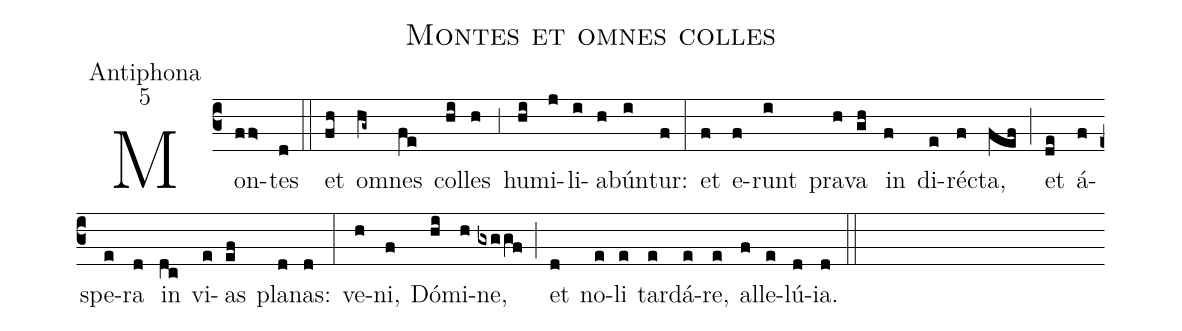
name:Montes et omnes colles;
office-part:Antiphona;
mode:5;
%%
(c3) Mon(ff>)tes(d) (::)
et(fh) o(hg~)mnes(fe) col(hi)les(h) (,3) hu(hi)mi(j)li(i)a(h)bún(i)tur:(f) (:)
et(f) e(f)runt(i) pra(h)va(gh) in(f) di(e)ré(f)cta,(fef) (;) et(de) á(f)spe(e)ra(d) in(dc) vi(e)as(ef) pla(d)nas:(d) (:)
ve(h)ni,(f) Dó(hi)mi(h)ne,(gxggf) (;) et(d) no(e)li(e) tar(e)dá(e)re,(e) al(f)le(e)lú(d)ia.(d) (::)
